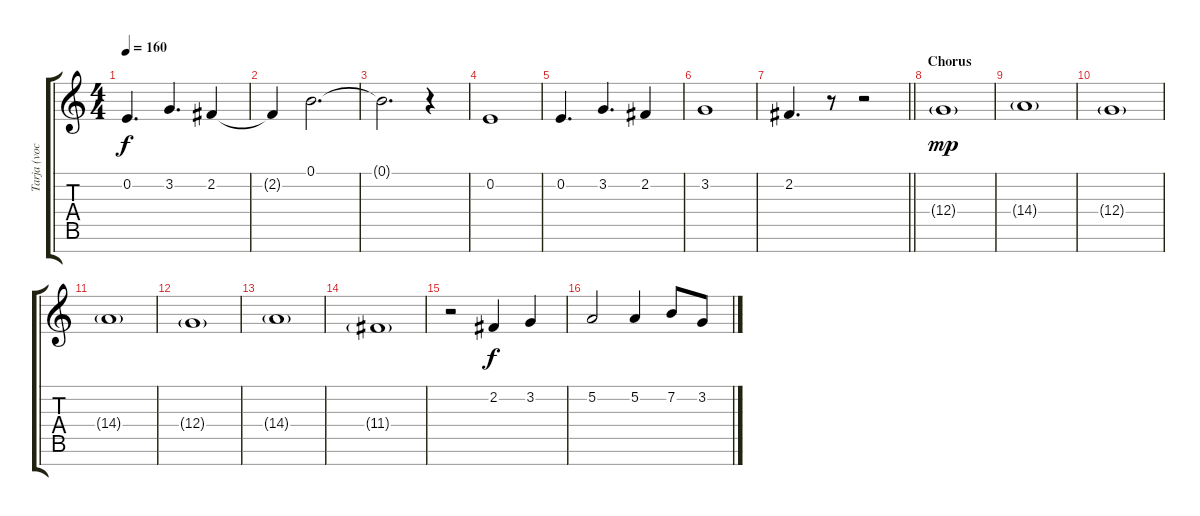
\track ("Tarja (vocals)" "Tarja (voc") {instrument lead6voice}
\staff {score tabs}
\tuning (B4 E4 B3 G3 D3 A2 E2) {hide}
\ts (4 4)
\tempo 160
\clef g2
\ks c
0.2.4{d dy f} 3.2.4{d} 2.2.4 |
2.2{t}.4 0.1.2{d} |
0.1{t}.2{d} r.4 |
0.2.1 |
0.2.4{d} 3.2.4{d} 2.2.4 |
3.2.1 |
\barLineRight lightlight
2.2.4{d} r.8 r.2 |
\section ("" "Chorus")
12.4{g}.1{dy mp} |
14.4{g}.1 |
12.4{g}.1 |
14.4{g}.1 |
12.4{g}.1 |
14.4{g}.1 |
11.4{g}.1 |
r.2 2.2.4{dy f} 3.2.4 |
5.2.2 5.2.4 7.2.8 3.2.8
